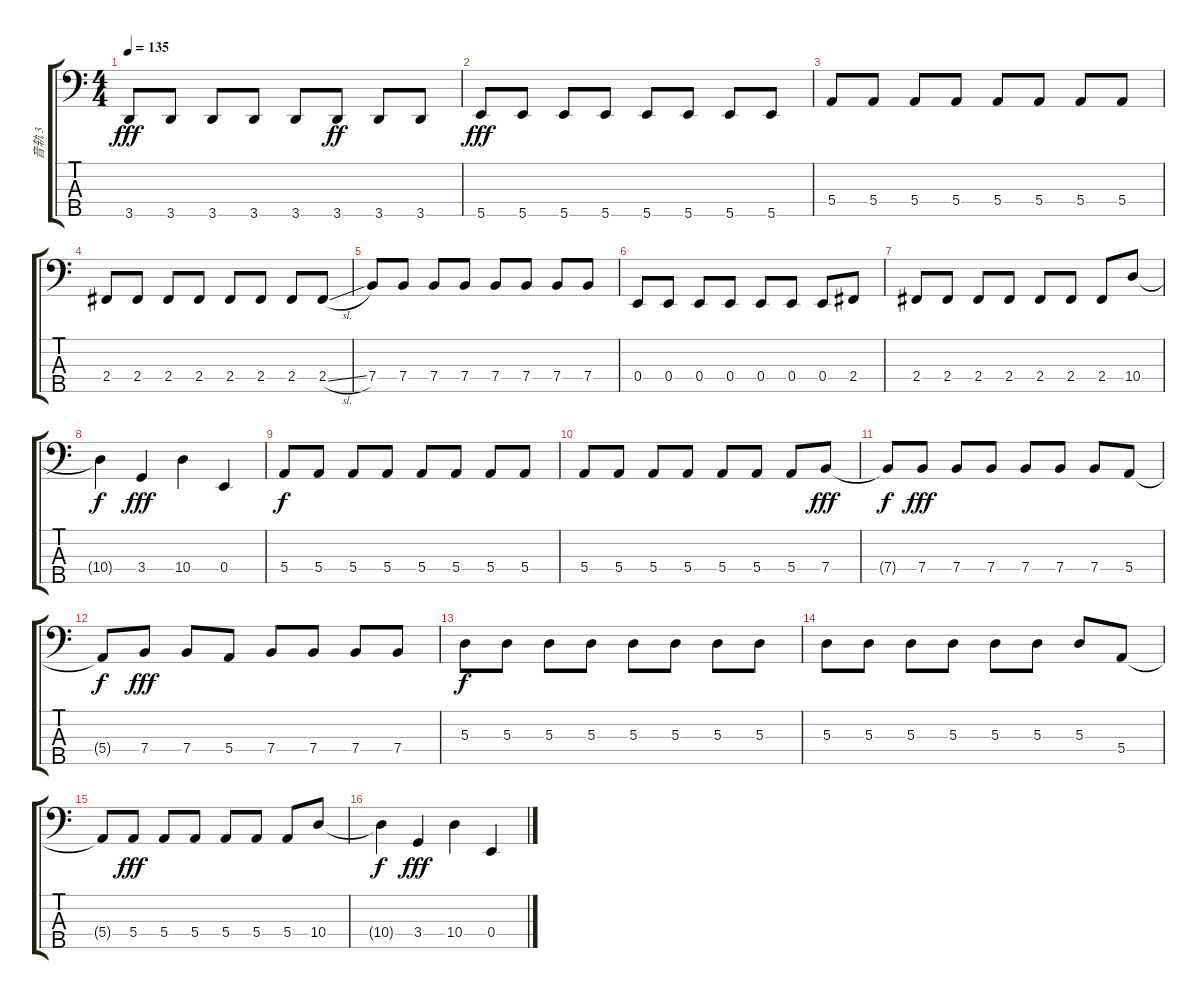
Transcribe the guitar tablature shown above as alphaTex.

\track ("音轨 3" "音轨 3") {instrument electricbassfinger}
\staff {score tabs}
\tuning (G2 D2 A1 E1 B0) {hide}
\ts (4 4)
\tempo 135
\clef f4
\ks c
3.5.8{dy fff} 3.5.8 3.5.8 3.5.8 3.5.8 3.5.8{dy ff} 3.5.8 3.5.8 |
5.5.8{dy fff} 5.5.8 5.5.8 5.5.8 5.5.8 5.5.8 5.5.8 5.5.8 |
5.4.8 5.4.8 5.4.8 5.4.8 5.4.8 5.4.8 5.4.8 5.4.8 |
2.4.8 2.4.8 2.4.8 2.4.8 2.4.8 2.4.8 2.4.8 2.4{sl}.8 |
7.4.8 7.4.8 7.4.8 7.4.8 7.4.8 7.4.8 7.4.8 7.4.8 |
0.4.8 0.4.8 0.4.8 0.4.8 0.4.8 0.4.8 0.4.8 2.4.8 |
2.4.8 2.4.8 2.4.8 2.4.8 2.4.8 2.4.8 2.4.8 10.4.8 |
10.4{t}.4{dy f} 3.4.4{dy fff} 10.4.4 0.4.4 |
5.4.8{dy f} 5.4.8 5.4.8 5.4.8 5.4.8 5.4.8 5.4.8 5.4.8 |
5.4.8 5.4.8 5.4.8 5.4.8 5.4.8 5.4.8 5.4.8 7.4.8{dy fff} |
7.4{t}.8{dy f} 7.4.8{dy fff} 7.4.8 7.4.8 7.4.8 7.4.8 7.4.8 5.4.8 |
5.4{t}.8{dy f} 7.4.8{dy fff} 7.4.8 5.4.8 7.4.8 7.4.8 7.4.8 7.4.8 |
5.3.8{dy f} 5.3.8 5.3.8 5.3.8 5.3.8 5.3.8 5.3.8 5.3.8 |
5.3.8 5.3.8 5.3.8 5.3.8 5.3.8 5.3.8 5.3.8 5.4.8 |
5.4{t}.8 5.4.8{dy fff} 5.4.8 5.4.8 5.4.8 5.4.8 5.4.8 10.4.8 |
10.4{t}.4{dy f} 3.4.4{dy fff} 10.4.4 0.4.4
